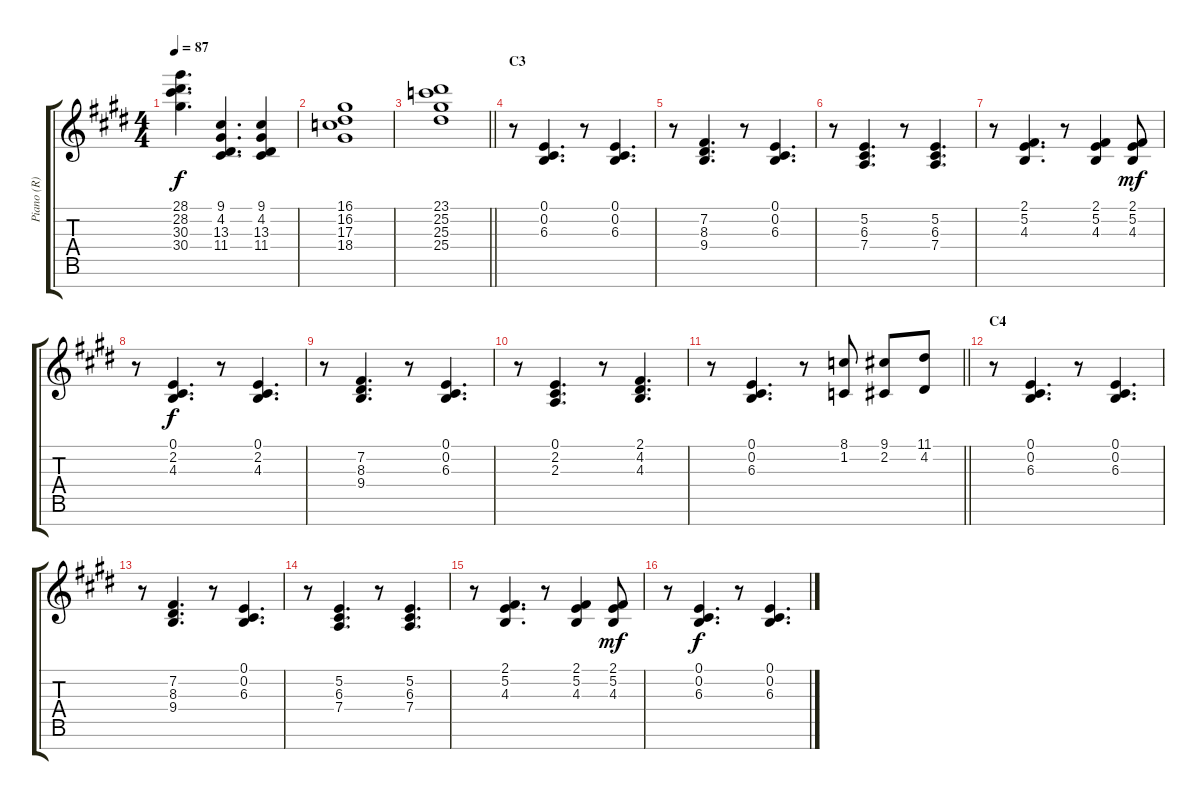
\track ("Piano (R)" "Piano (R)") {instrument acousticgrandpiano}
\staff {score tabs}
\tuning (E4 B3 G3 D3 A2 E2 B1) {hide}
\ts (4 4)
\tempo 87
\clef g2
\ks e
(28.1 28.2 30.3 30.4).4{d dy f} (9.1 4.2 13.3 11.4).4{d} (9.1 4.2 13.3 11.4).4 |
(16.1 16.2 17.3 18.4).1 |
\barLineRight lightlight
(23.1 25.2 25.3 25.4).1 |
\section ("" "C3")
r.8 (0.1 0.2 6.3).4{d} r.8 (0.1 0.2 6.3).4{d} |
r.8 (7.2 8.3 9.4).4{d} r.8 (0.1 0.2 6.3).4{d} |
r.8 (5.2 6.3 7.4).4{d} r.8 (5.2 6.3 7.4).4{d} |
r.8 (2.1 5.2 4.3).4{d} r.8 (2.1 5.2 4.3).4 (2.1 5.2 4.3).8{dy mf} |
r.8 (0.1 2.2 4.3).4{d dy f} r.8 (0.1 2.2 4.3).4{d} |
r.8 (7.2 8.3 9.4).4{d} r.8 (0.1 0.2 6.3).4{d} |
r.8 (0.1 2.2 2.3).4{d} r.8 (2.1 4.2 4.3).4{d} |
\barLineRight lightlight
r.8 (0.1 0.2 6.3).4{d} r.8 (8.1 1.2).8 (9.1 2.2).8 (11.1 4.2).8 |
\section ("" "C4")
r.8 (0.1 0.2 6.3).4{d} r.8 (0.1 0.2 6.3).4{d} |
r.8 (7.2 8.3 9.4).4{d} r.8 (0.1 0.2 6.3).4{d} |
r.8 (5.2 6.3 7.4).4{d} r.8 (5.2 6.3 7.4).4{d} |
r.8 (2.1 5.2 4.3).4{d} r.8 (2.1 5.2 4.3).4 (2.1 5.2 4.3).8{dy mf} |
r.8 (0.1 0.2 6.3).4{d dy f} r.8 (0.1 0.2 6.3).4{d}
